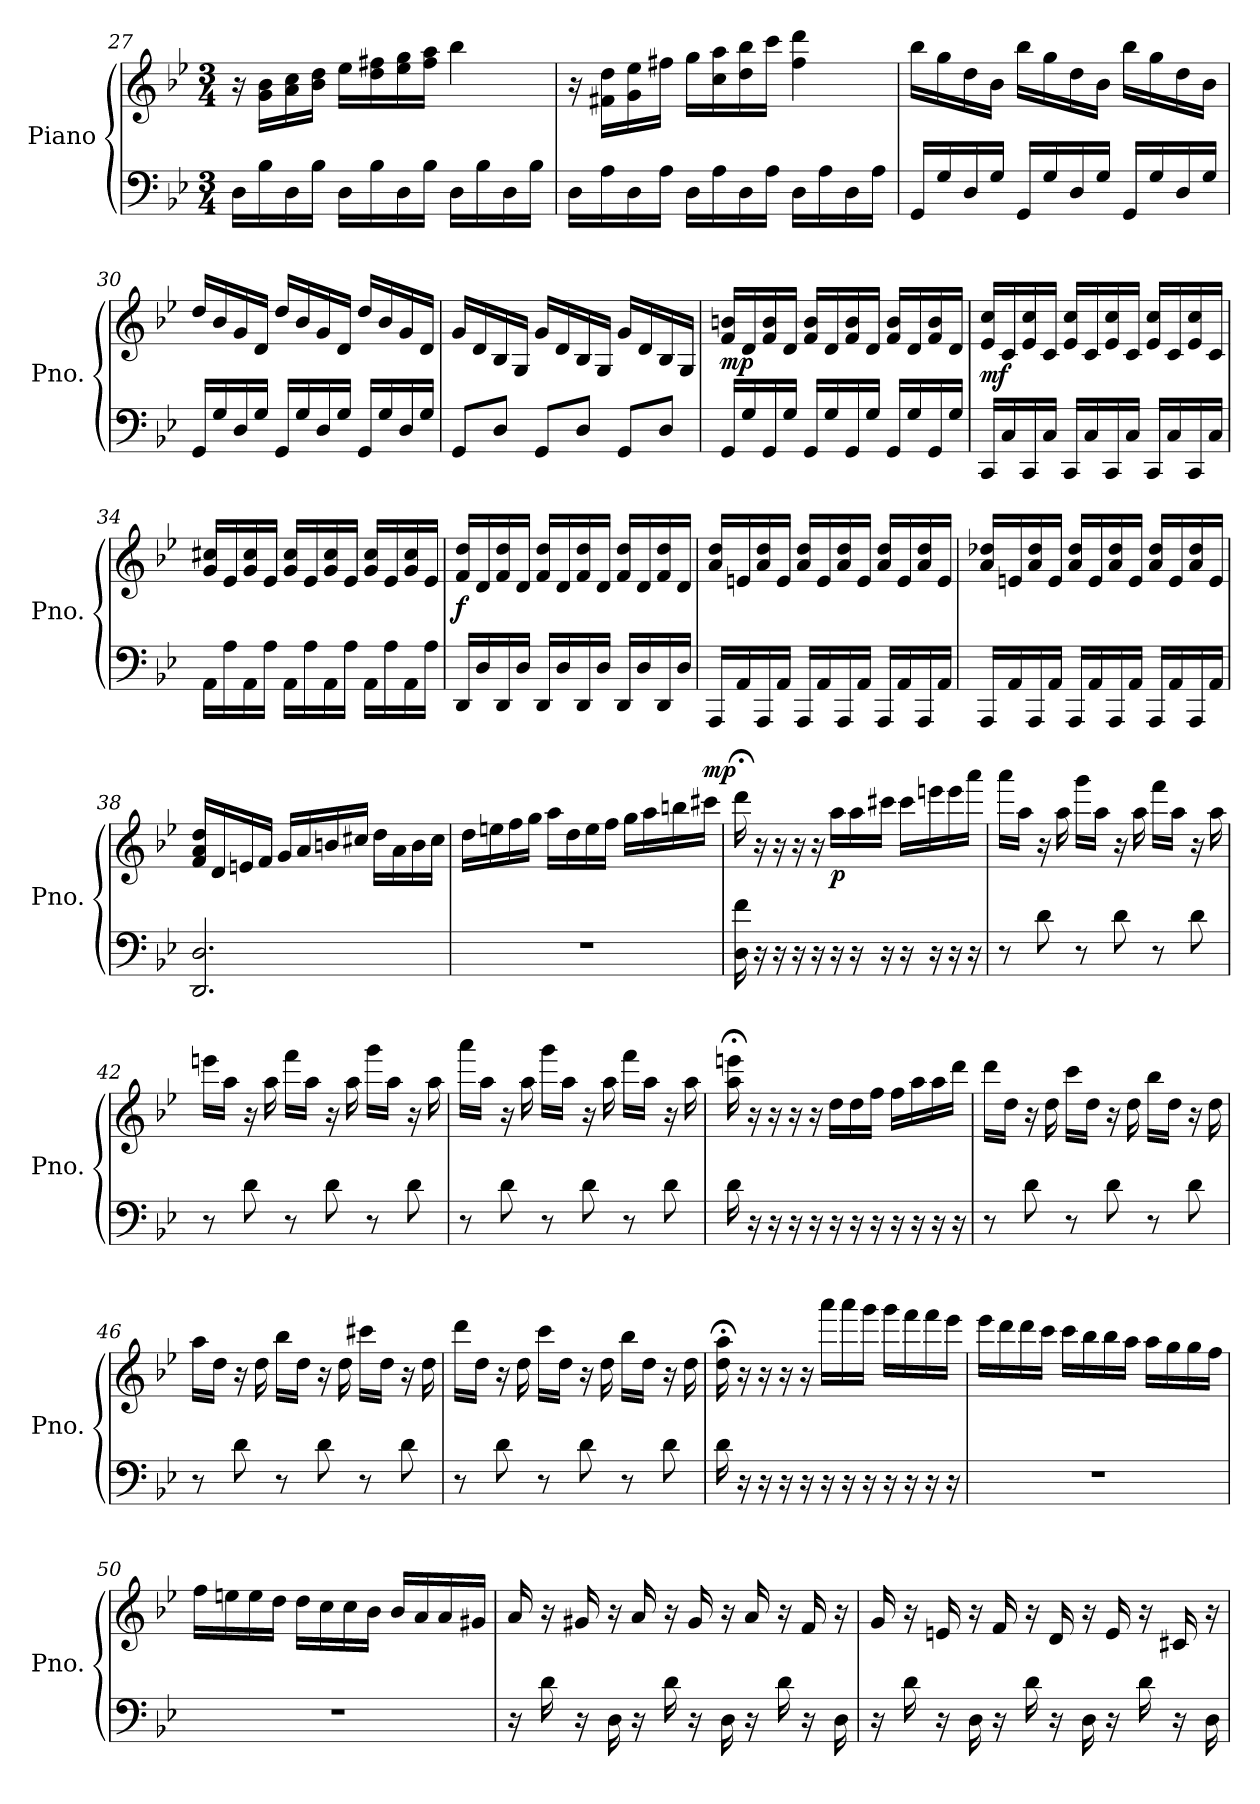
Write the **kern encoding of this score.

**kern	**kern	**dynam
*part1	*part1	*part1
*staff2	*staff1	*staff1/2
*I"Piano	*	*
*I'Pno.	*	*
*clefF4	*clefG2	*
*k[b-e-]	*k[b-e-]	*
*M3/4	*M3/4	*
=27	=27	=27
16D\LL	16r	.
16B-\	16g\ 16b-\LL	.
16D\	16a\ 16cc\	.
16B-\JJ	16b-\ 16dd\JJ	.
16D\LL	16ee-\LL	.
16B-\	16dd\ 16ff#X\	.
16D\	16ee-\ 16gg\	.
16B-\JJ	16ff#\ 16aa\JJ	.
16D\LL	4bb-\	.
16B-\	.	.
16D\	.	.
16B-\JJ	.	.
!!LO:LB:g=z
=28	=28	=28
16D\LL	16r	.
16A\	16f#X\ 16dd\LL	.
16D\	16g\ 16ee-\	.
16A\JJ	16ff#X\JJ	.
16D\LL	16gg\LL	.
16A\	16cc\ 16aa\	.
16D\	16dd\ 16bb-\	.
16A\JJ	16ccc\JJ	.
16D\LL	4ff#\ 4ddd\	.
16A\	.	.
16D\	.	.
16A\JJ	.	.
=29	=29	=29
16GG/LL	16bb-\LL	.
16G/	16gg\	.
16D/	16dd\	.
16G/JJ	16b-\JJ	.
16GG/LL	16bb-\LL	.
16G/	16gg\	.
16D/	16dd\	.
16G/JJ	16b-\JJ	.
16GG/LL	16bb-\LL	.
16G/	16gg\	.
16D/	16dd\	.
16G/JJ	16b-\JJ	.
=30	=30	=30
16GG/LL	16dd/LL	.
16G/	16b-/	.
16D/	16g/	.
16G/JJ	16d/JJ	.
16GG/LL	16dd/LL	.
16G/	16b-/	.
16D/	16g/	.
16G/JJ	16d/JJ	.
16GG/LL	16dd/LL	.
16G/	16b-/	.
16D/	16g/	.
16G/JJ	16d/JJ	.
!!LO:LB:g=z
=31	=31	=31
8GG/L	16g/LL	.
.	16d/	.
8D/J	16B-/	.
.	16G/JJ	.
8GG/L	16g/LL	.
.	16d/	.
8D/J	16B-/	.
.	16G/JJ	.
8GG/L	16g/LL	.
.	16d/	.
8D/J	16B-/	.
.	16G/JJ	.
=32	=32	=32
!	!	!LO:DY:b
16GG/LL	16f/ 16bn/LL	mp
16G/	16d/	.
16GG/	16f/ 16b/	.
16G/JJ	16d/JJ	.
16GG/LL	16f/ 16b/LL	.
16G/	16d/	.
16GG/	16f/ 16b/	.
16G/JJ	16d/JJ	.
16GG/LL	16f/ 16b/LL	.
16G/	16d/	.
16GG/	16f/ 16b/	.
16G/JJ	16d/JJ	.
=33	=33	=33
!	!	!LO:DY:b
16CC/LL	16e-/ 16cc/LL	mf
16C/	16c/	.
16CC/	16e-/ 16cc/	.
16C/JJ	16c/JJ	.
16CC/LL	16e-/ 16cc/LL	.
16C/	16c/	.
16CC/	16e-/ 16cc/	.
16C/JJ	16c/JJ	.
16CC/LL	16e-/ 16cc/LL	.
16C/	16c/	.
16CC/	16e-/ 16cc/	.
16C/JJ	16c/JJ	.
=34	=34	=34
16AA\LL	16g/ 16cc#X/LL	.
16A\	16e-/	.
16AA\	16g/ 16cc#/	.
16A\JJ	16e-/JJ	.
16AA\LL	16g/ 16cc#/LL	.
16A\	16e-/	.
16AA\	16g/ 16cc#/	.
16A\JJ	16e-/JJ	.
16AA\LL	16g/ 16cc#/LL	.
16A\	16e-/	.
16AA\	16g/ 16cc#/	.
16A\JJ	16e-/JJ	.
!!LO:PB:g=z
=35	=35	=35
!	!	!LO:DY:b
16DD/LL	16f/ 16dd/LL	f
16D/	16d/	.
16DD/	16f/ 16dd/	.
16D/JJ	16d/JJ	.
16DD/LL	16f/ 16dd/LL	.
16D/	16d/	.
16DD/	16f/ 16dd/	.
16D/JJ	16d/JJ	.
16DD/LL	16f/ 16dd/LL	.
16D/	16d/	.
16DD/	16f/ 16dd/	.
16D/JJ	16d/JJ	.
=36	=36	=36
16AAA/LL	16a/ 16dd/LL	.
16AA/	16en/	.
16AAA/	16a/ 16dd/	.
16AA/JJ	16e/JJ	.
16AAA/LL	16a/ 16dd/LL	.
16AA/	16e/	.
16AAA/	16a/ 16dd/	.
16AA/JJ	16e/JJ	.
16AAA/LL	16a/ 16dd/LL	.
16AA/	16e/	.
16AAA/	16a/ 16dd/	.
16AA/JJ	16e/JJ	.
=37	=37	=37
16AAA/LL	16a/ 16dd-X/LL	.
16AA/	16en/	.
16AAA/	16a/ 16dd-/	.
16AA/JJ	16e/JJ	.
16AAA/LL	16a/ 16dd-/LL	.
16AA/	16e/	.
16AAA/	16a/ 16dd-/	.
16AA/JJ	16e/JJ	.
16AAA/LL	16a/ 16dd-/LL	.
16AA/	16e/	.
16AAA/	16a/ 16dd-/	.
16AA/JJ	16e/JJ	.
!!LO:LB:g=z
=38	=38	=38
2.DD/ 2.D/	16f/ 16a/ 16dd/LL	.
.	16d/	.
.	16en/	.
.	16f/JJ	.
.	16g/LL	.
.	16a/	.
.	16bn/	.
.	16cc#X/JJ	.
.	16dd\LL	.
.	16a\	.
.	16b\	.
.	16cc#\JJ	.
=39	=39	=39
2.r	16dd\LL	.
.	16een\	.
.	16ff\	.
.	16gg\JJ	.
.	16aa\LL	.
.	16dd\	.
.	16ee\	.
.	16ff\JJ	.
.	16gg\LL	.
.	16aa\	.
.	16bbn\	.
!	!	!LO:DY:a
.	16ccc#X\JJ	mp
=40	=40	=40
16D\ 16f\	16ddd;<\	.
16r	16r	.
16r	16r	.
16r	16r	.
16r	16r	.
!	!	!LO:DY:b
16r	16aa\LL	p
16r	16aa\	.
16r	16ccc#X\JJ	.
16r	16ccc#\LL	.
16r	16eeen\	.
16r	16eee\	.
16r	16aaa\JJ	.
!!LO:LB:g=z
=41	=41	=41
8r	16aaa\LL	.
.	16aa\JJ	.
8d\	16r	.
.	16aa\	.
8r	16ggg\LL	.
.	16aa\JJ	.
8d\	16r	.
.	16aa\	.
8r	16fff\LL	.
.	16aa\JJ	.
8d\	16r	.
.	16aa\	.
=42	=42	=42
8r	16eeen\LL	.
.	16aa\JJ	.
8d\	16r	.
.	16aa\	.
8r	16fff\LL	.
.	16aa\JJ	.
8d\	16r	.
.	16aa\	.
8r	16ggg\LL	.
.	16aa\JJ	.
8d\	16r	.
.	16aa\	.
=43	=43	=43
8r	16aaa\LL	.
.	16aa\JJ	.
8d\	16r	.
.	16aa\	.
8r	16ggg\LL	.
.	16aa\JJ	.
8d\	16r	.
.	16aa\	.
8r	16fff\LL	.
.	16aa\JJ	.
8d\	16r	.
.	16aa\	.
!!LO:LB:g=z
=44	=44	=44
16d\	16aa\;< 16eeen\;<	.
16r	16r	.
16r	16r	.
16r	16r	.
16r	16r	.
16r	16dd\LL	.
16r	16dd\	.
16r	16ff\JJ	.
16r	16ff\LL	.
16r	16aa\	.
16r	16aa\	.
16r	16ddd\JJ	.
=45	=45	=45
8r	16ddd\LL	.
.	16dd\JJ	.
8d\	16r	.
.	16dd\	.
8r	16ccc\LL	.
.	16dd\JJ	.
8d\	16r	.
.	16dd\	.
8r	16bb-\LL	.
.	16dd\JJ	.
8d\	16r	.
.	16dd\	.
=46	=46	=46
8r	16aa\LL	.
.	16dd\JJ	.
8d\	16r	.
.	16dd\	.
8r	16bb-\LL	.
.	16dd\JJ	.
8d\	16r	.
.	16dd\	.
8r	16ccc#X\LL	.
.	16dd\JJ	.
8d\	16r	.
.	16dd\	.
!!LO:LB:g=z
=47	=47	=47
8r	16ddd\LL	.
.	16dd\JJ	.
8d\	16r	.
.	16dd\	.
8r	16ccc\LL	.
.	16dd\JJ	.
8d\	16r	.
.	16dd\	.
8r	16bb-\LL	.
.	16dd\JJ	.
8d\	16r	.
.	16dd\	.
=48	=48	=48
16d\	16dd\;< 16aa\;<	.
16r	16r	.
16r	16r	.
16r	16r	.
16r	16r	.
16r	16aaa\LL	.
16r	16aaa\	.
16r	16ggg\JJ	.
16r	16ggg\LL	.
16r	16fff\	.
16r	16fff\	.
16r	16eee-\JJ	.
=49	=49	=49
2.r	16eee-\LL	.
.	16ddd\	.
.	16ddd\	.
.	16ccc\JJ	.
.	16ccc\LL	.
.	16bb-\	.
.	16bb-\	.
.	16aa\JJ	.
.	16aa\LL	.
.	16gg\	.
.	16gg\	.
.	16ff\JJ	.
!!LO:PB:g=z
=50	=50	=50
2.r	16ff\LL	.
.	16een\	.
.	16ee\	.
.	16dd\JJ	.
.	16dd\LL	.
.	16cc\	.
.	16cc\	.
.	16b-\JJ	.
.	16b-/LL	.
.	16a/	.
.	16a/	.
.	16g#X/JJ	.
=51	=51	=51
16r	16a/	.
16d\	16r	.
16r	16g#X/	.
16D\	16r	.
16r	16a/	.
16d\	16r	.
16r	16g#/	.
16D\	16r	.
16r	16a/	.
16d\	16r	.
16r	16f/	.
16D\	16r	.
=52	=52	=52
16r	16g/	.
16d\	16r	.
16r	16en/	.
16D\	16r	.
16r	16f/	.
16d\	16r	.
16r	16d/	.
16D\	16r	.
16r	16e/	.
16d\	16r	.
16r	16c#X/	.
16D\	16r	.
=	=	=
*-	*-	*-
